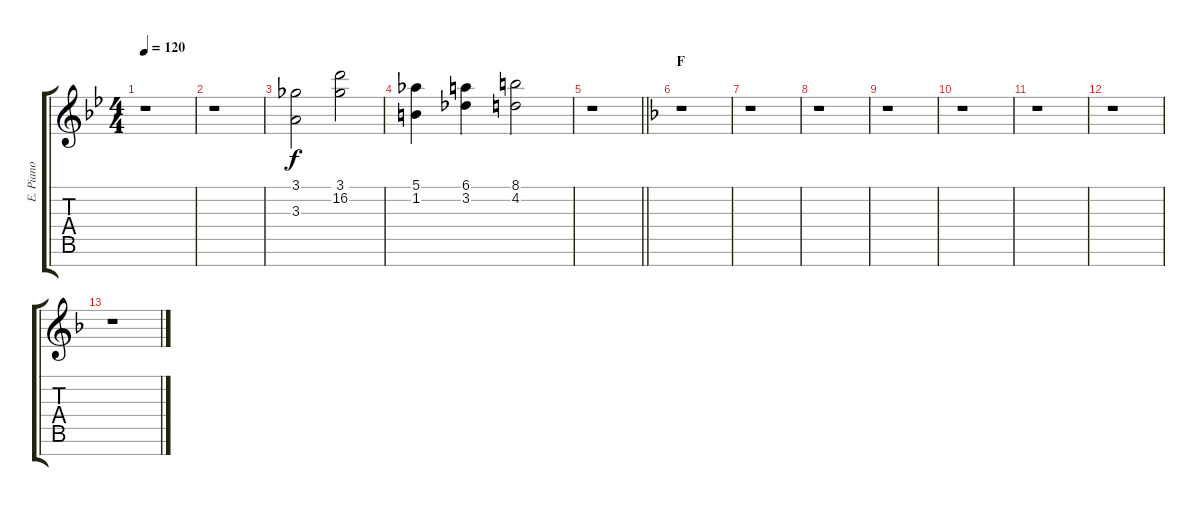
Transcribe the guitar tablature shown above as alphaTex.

\track ("E. Piano" "E. Piano") {instrument electricgrandpiano}
\staff {score tabs}
\tuning (Eb5 Bb4 Gb4 Db4 Ab3 Eb3 Bb2) {hide}
\ts (4 4)
\tempo 120
\clef g2
\ks bb
r.1{dy f} |
r.1 |
(3.1 3.3).2 (3.1 16.2).2 |
(5.1 1.2).4 (6.1 3.2).4 (8.1 4.2).2 |
\barLineRight lightlight
r.1 |
\section ("" "F")
\ks f
r.1 |
r.1 |
r.1 |
r.1 |
r.1 |
r.1 |
r.1 |
r.1
